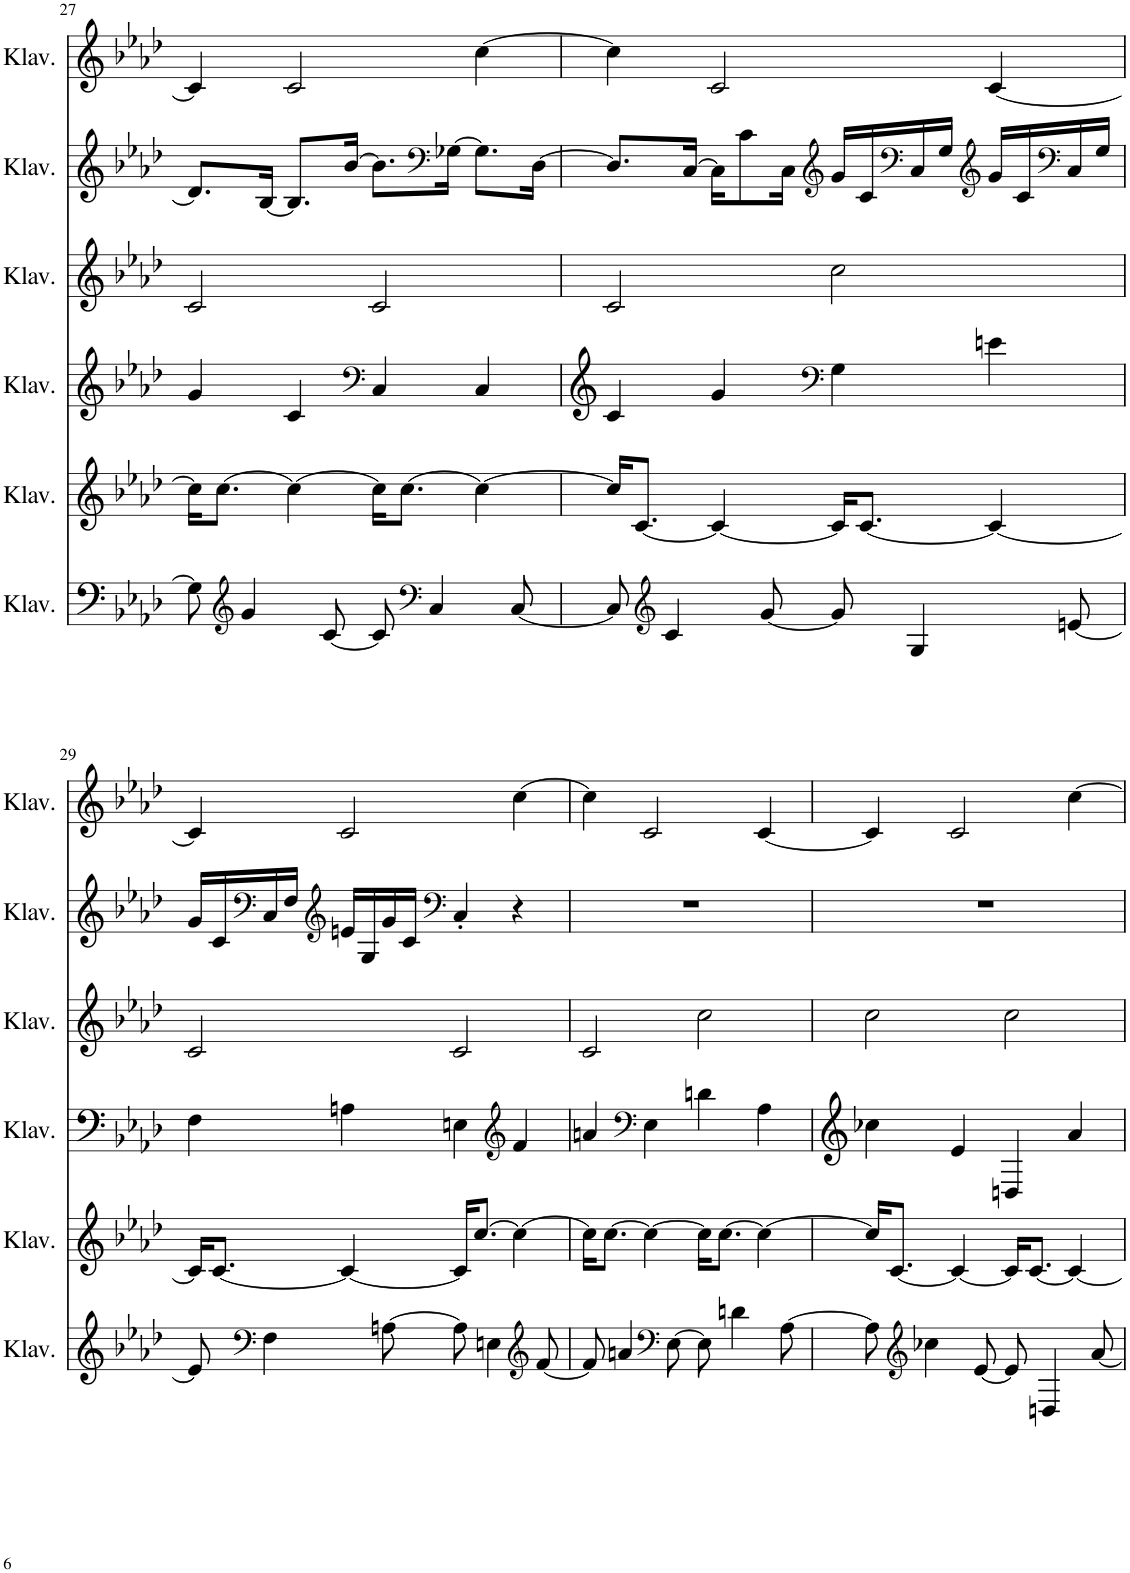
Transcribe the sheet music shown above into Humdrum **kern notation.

**kern	**kern	**kern	**kern	**kern	**kern
*part6	*part5	*part4	*part3	*part2	*part1
*staff6	*staff5	*staff4	*staff3	*staff2	*staff1
*I"Klavier	*I"Klavier	*I"Klavier	*I"Klavier	*I"Klavier	*I"Klavier
*I'Klav.	*I'Klav.	*I'Klav.	*I'Klav.	*I'Klav.	*I'Klav.
!!LO:PB:g=z
*clefF4	*clefG2	*clefG2	*clefG2	*clefG2	*clefG2
*k[b-e-a-d-]	*k[b-e-a-d-]	*k[b-e-a-d-]	*k[b-e-a-d-]	*k[b-e-a-d-]	*k[b-e-a-d-]
*M4/4	*M4/4	*M4/4	*M4/4	*M4/4	*M4/4
=27	=27	=27	=27	=27	=27
8G\]	16cc\KL]	4g/	2c/	8.d-/L]	4c/]
.	[8.cc\J	.	.	.	.
*clefG2	*	*	*	*	*
4g/	.	.	.	.	.
.	.	.	.	[16B-/Jk	.
.	4cc\_	4c/	.	8.B-/L]	2c/
[8c/	.	.	.	.	.
.	.	.	.	[16b-/Jk	.
*	*	*clefF4	*	*	*
8c/]	16cc\KL]	4C/	2c/	8.b-\L]	.
.	[8.cc\J	.	.	.	.
*clefF4	*	*	*	*	*
4C/	.	.	.	.	.
*	*	*	*	*clefF4	*
.	.	.	.	[16G-X\Jk	.
.	4cc\_	4C/	.	8.G-\L]	[4cc\
[8C/	.	.	.	.	.
.	.	.	.	[16D-\Jk	.
=28	=28	=28	=28	=28	=28
8C/]	16cc/KL]	4c/	2c/	8.D-/L]	4cc\]
.	[8.c/J	.	.	.	.
*clefG2	*	*	*	*	*
4c/	.	.	.	.	.
.	.	.	.	[16C/Jk	.
.	4c/_	4g/	.	16C\KL]	2c/
.	.	.	.	8c\	.
[8g/	.	.	.	.	.
.	.	.	.	16C\Jk	.
*	*	*clefF4	*	*clefG2	*
8g/]	16c/KL]	4G\	2cc\	16g/LL	.
.	[8.c/J	.	.	16c/	.
*	*	*	*	*clefF4	*
4G/	.	.	.	16C/	.
.	.	.	.	16G/JJ	.
*	*	*	*	*clefG2	*
.	4c/_	4en\	.	16g/LL	[4c/
.	.	.	.	16c/	.
*	*	*	*	*clefF4	*
[8en/	.	.	.	16C/	.
.	.	.	.	16G/JJ	.
!!LO:LB:g=z
=29	=29	=29	=29	=29	=29
8e/]	16c/KL]	4F\	2c/	16g/LL	4c/]
.	[8.c/J	.	.	16c/	.
*clefF4	*	*	*	*clefF4	*
4F\	.	.	.	16C/	.
.	.	.	.	16F/JJ	.
*	*	*	*	*clefG2	*
.	4c/_	4An\	.	16en/LL	2c/
.	.	.	.	16G/	.
[8An\	.	.	.	16g/	.
.	.	.	.	16c/JJ	.
*	*	*	*	*clefF4	*
8A\]	16c/KL]	4En\	2c/	4C'/	.
.	[8.cc/J	.	.	.	.
4En\	.	.	.	.	.
*	*	*clefG2	*	*	*
.	4cc\_	4f/	.	4r	[4cc\
*clefG2	*	*	*	*	*
[8f/	.	.	.	.	.
=30	=30	=30	=30	=30	=30
8f/]	16cc\KL]	4an/	2c/	1r	4cc\]
.	[8.cc\J	.	.	.	.
4an/	.	.	.	.	.
*	*	*clefF4	*	*	*
.	4cc\_	4E-\	.	.	2c/
*clefF4	*	*	*	*	*
[8E-\	.	.	.	.	.
8E-\]	16cc\KL]	4dn\	2cc\	.	.
.	[8.cc\J	.	.	.	.
4dn\	.	.	.	.	.
.	4cc\_	4A-\	.	.	[4c/
[8A-\	.	.	.	.	.
=31	=31	=31	=31	=31	=31
8A-\]	16cc/KL]	4cc-X\	2cc\	1r	4c/]
.	[8.c/J	.	.	.	.
*clefG2	*	*	*	*	*
4cc-X\	.	.	.	.	.
.	4c/_	4e-/	.	.	2c/
[8e-/	.	.	.	.	.
8e-/]	16c/KL]	4Dn/	2cc\	.	.
.	[8.c/J	.	.	.	.
4Dn/	.	.	.	.	.
.	4c/_	4a-/	.	.	[4cc\
[8a-/	.	.	.	.	.
=	=	=	=	=	=
*-	*-	*-	*-	*-	*-
